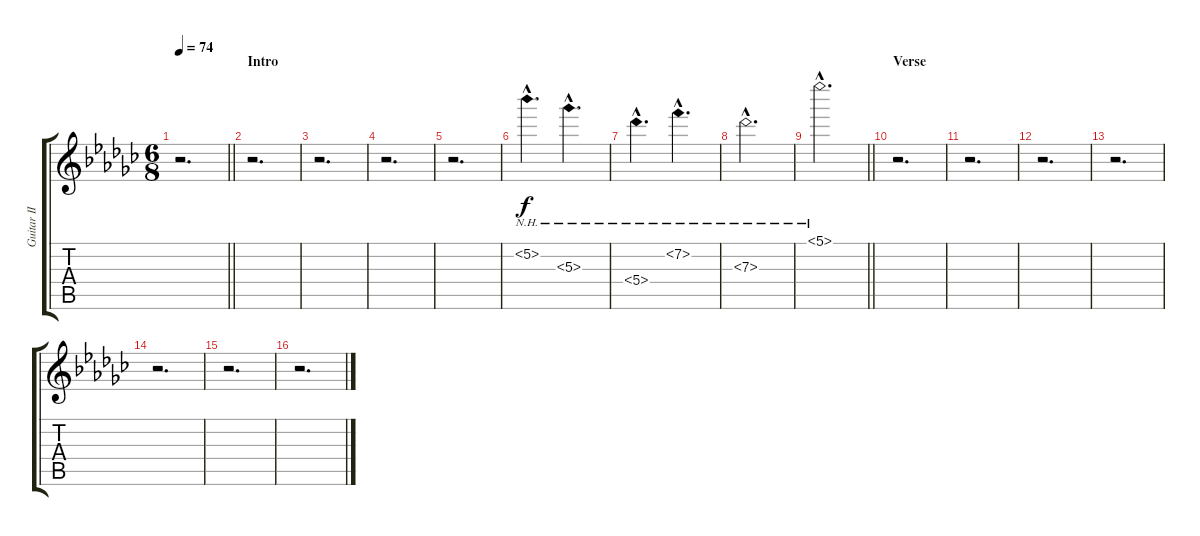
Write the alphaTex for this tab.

\track ("Guitar II" "Guitar II") {instrument acousticguitarsteel}
\staff {score tabs}
\tuning (Eb4 Bb3 Gb3 Db3 Ab2 Eb2) {hide}
\ts (6 8)
\tempo 74
\clef g2
\barLineRight lightlight
\ks gb
r.2{d dy f instrument acousticguitarsteel} |
\section ("" "Intro")
r.2{d} |
r.2{d} |
r.2{d} |
r.2{d} |
5.2{nh hac}.4{d} 5.3{nh hac}.4{d} |
5.4{nh hac}.4{d} 7.2{nh hac}.4{d} |
7.3{nh hac}.2{d} |
\barLineRight lightlight
5.1{nh hac}.2{d} |
\section ("" "Verse")
r.2{d} |
r.2{d} |
r.2{d} |
r.2{d} |
r.2{d} |
r.2{d} |
r.2{d}
